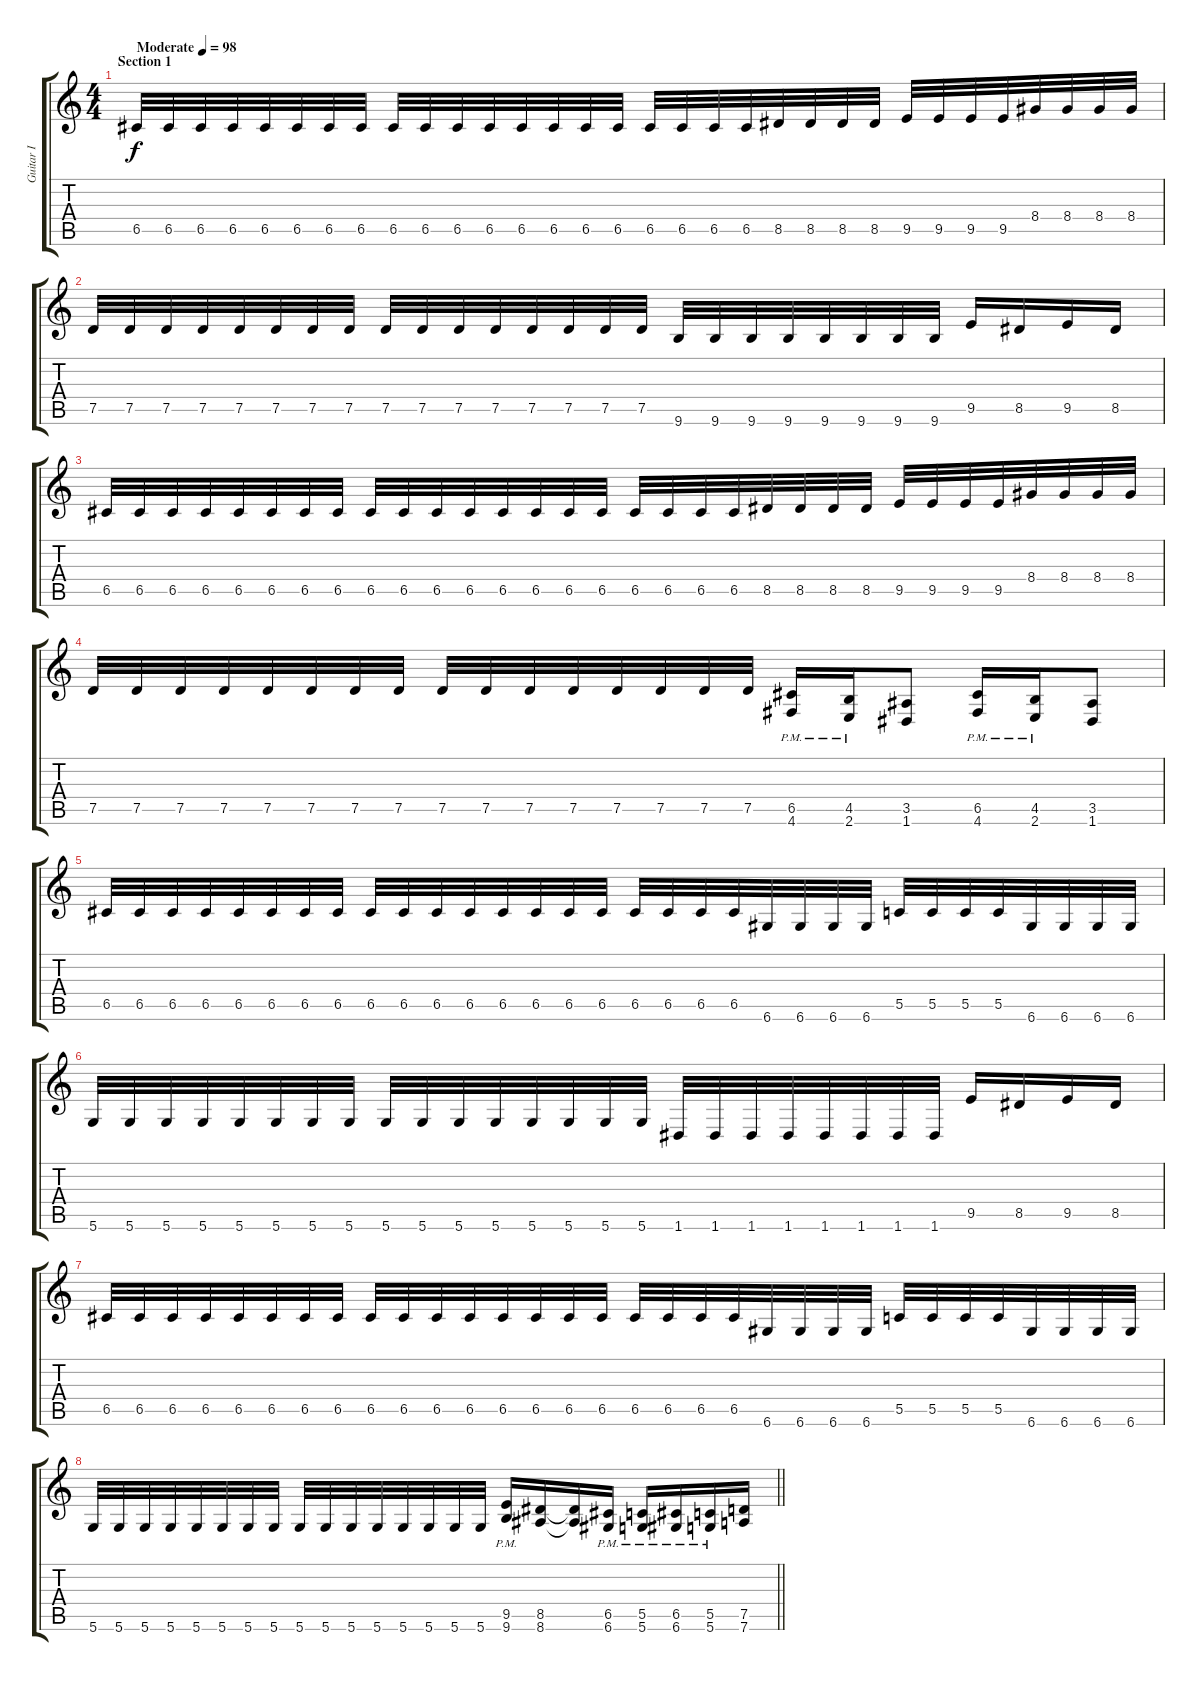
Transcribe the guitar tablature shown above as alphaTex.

\track ("Guitar I" "Guitar I") {instrument overdrivenguitar}
\staff {score tabs}
\tuning (D4 A3 F3 C3 G2 D2) {hide}
\ts (4 4)
\section ("" "Section 1")
\tempo (98 "Moderate")
\clef g2
\ks c
6.5.32{dy f instrument overdrivenguitar} 6.5.32 6.5.32 6.5.32 6.5.32 6.5.32 6.5.32 6.5.32 6.5.32 6.5.32 6.5.32 6.5.32 6.5.32 6.5.32 6.5.32 6.5.32 6.5.32 6.5.32 6.5.32 6.5.32 8.5.32 8.5.32 8.5.32 8.5.32 9.5.32 9.5.32 9.5.32 9.5.32 8.4.32 8.4.32 8.4.32 8.4.32 |
7.5.32 7.5.32 7.5.32 7.5.32 7.5.32 7.5.32 7.5.32 7.5.32 7.5.32 7.5.32 7.5.32 7.5.32 7.5.32 7.5.32 7.5.32 7.5.32 9.6.32 9.6.32 9.6.32 9.6.32 9.6.32 9.6.32 9.6.32 9.6.32 9.5.16 8.5.16 9.5.16 8.5.16 |
6.5.32 6.5.32 6.5.32 6.5.32 6.5.32 6.5.32 6.5.32 6.5.32 6.5.32 6.5.32 6.5.32 6.5.32 6.5.32 6.5.32 6.5.32 6.5.32 6.5.32 6.5.32 6.5.32 6.5.32 8.5.32 8.5.32 8.5.32 8.5.32 9.5.32 9.5.32 9.5.32 9.5.32 8.4.32 8.4.32 8.4.32 8.4.32 |
7.5.32 7.5.32 7.5.32 7.5.32 7.5.32 7.5.32 7.5.32 7.5.32 7.5.32 7.5.32 7.5.32 7.5.32 7.5.32 7.5.32 7.5.32 7.5.32 (6.5{pm} 4.6{pm}).16 (4.5{pm} 2.6{pm}).16 (3.5 1.6).8 (6.5{pm} 4.6{pm}).16 (4.5{pm} 2.6{pm}).16 (3.5 1.6).8 |
6.5.32 6.5.32 6.5.32 6.5.32 6.5.32 6.5.32 6.5.32 6.5.32 6.5.32 6.5.32 6.5.32 6.5.32 6.5.32 6.5.32 6.5.32 6.5.32 6.5.32 6.5.32 6.5.32 6.5.32 6.6.32 6.6.32 6.6.32 6.6.32 5.5.32 5.5.32 5.5.32 5.5.32 6.6.32 6.6.32 6.6.32 6.6.32 |
5.6.32 5.6.32 5.6.32 5.6.32 5.6.32 5.6.32 5.6.32 5.6.32 5.6.32 5.6.32 5.6.32 5.6.32 5.6.32 5.6.32 5.6.32 5.6.32 1.6.32 1.6.32 1.6.32 1.6.32 1.6.32 1.6.32 1.6.32 1.6.32 9.5.16 8.5.16 9.5.16 8.5.16 |
6.5.32 6.5.32 6.5.32 6.5.32 6.5.32 6.5.32 6.5.32 6.5.32 6.5.32 6.5.32 6.5.32 6.5.32 6.5.32 6.5.32 6.5.32 6.5.32 6.5.32 6.5.32 6.5.32 6.5.32 6.6.32 6.6.32 6.6.32 6.6.32 5.5.32 5.5.32 5.5.32 5.5.32 6.6.32 6.6.32 6.6.32 6.6.32 |
\barLineRight lightlight
5.6.32 5.6.32 5.6.32 5.6.32 5.6.32 5.6.32 5.6.32 5.6.32 5.6.32 5.6.32 5.6.32 5.6.32 5.6.32 5.6.32 5.6.32 5.6.32 (9.5{pm} 9.6{pm}).16 (8.5 8.6).16 (8.5{t} 8.6{t}).16 (6.5{pm} 6.6{pm}).16 (5.5{pm} 5.6{pm}).16 (6.5{pm} 6.6{pm}).16 (5.5{pm} 5.6{pm}).16 (7.5{ss} 7.6{ss}).16
